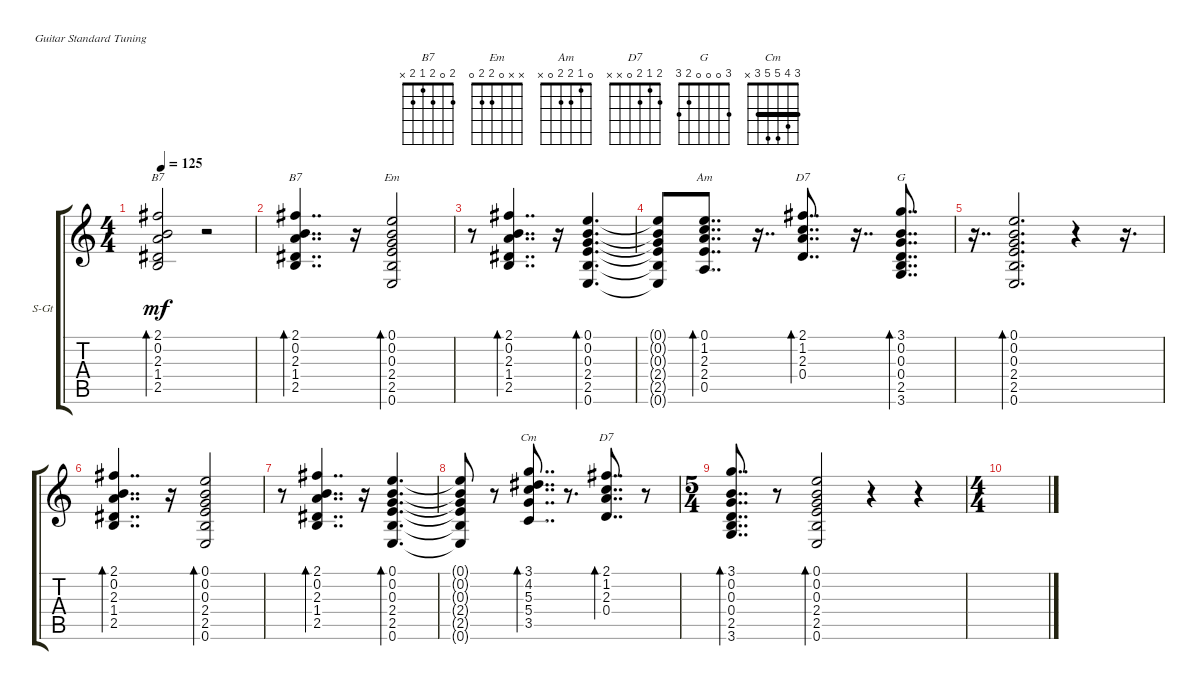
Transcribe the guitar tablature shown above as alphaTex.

\defaultSystemsLayout 4
\bracketExtendMode groupsimilarinstruments
\firstSystemTrackNameOrientation horizontal
\otherSystemsTrackNameOrientation horizontal
\track ("Steel Guitar" "S-Gt") {instrument acousticguitarsteel}
\staff {score tabs}
\tuning (E4 B3 G3 D3 A2 E2)
\chord ("B7" 2 0 2 1 2 x)
\chord ("Em" x x 0 2 2 0)
\chord ("Am" 0 1 2 2 0 x)
\chord ("D7" 2 1 2 0 x x)
\chord ("G" 3 0 0 0 2 3)
\chord ("Cm" 3 4 5 5 3 x) {barre 3}
\ts (4 4)
\tempo 125
\clef g2
\scale
0.485477
\ks c
(2.5 1.4 2.3 0.2 2.1).2{bd 727 ch "B7" dy mf instrument acousticguitarsteel} r.2 |
(2.5 1.4 2.3 0.2 2.1).4{dd bd 252 ch "B7"} r.16 (0.6 2.5 2.4 0.3 0.2 0.1).2{bd 250 ch "Em"} |
r.8 (2.5 1.4 2.3 0.2 2.1).4{dd bd 252} r.16 (0.6 2.5 2.4 0.3 0.2 0.1).4{d bd 250} |
(0.6{t} 2.5{t} 2.4{t} 0.3{t} 0.2{t} 0.1{t}).8 (0.5 2.4 2.3 1.2 0.1).8{dd bd 197 ch "Am"} r.16{dd} (0.4 2.3 1.2 2.1).8{dd bd 197 ch "D7"} r.16{dd} (3.6 2.5 0.4 0.3 0.2 3.1).8{dd bd 197 ch "G"} |
r.16{dd} (0.6 2.5 2.4 0.3 0.2 0.1).2{d bd 250} r.4 r.16{d} |
(2.5 1.4 2.3 0.2 2.1).4{dd bd 252} r.16 (0.6 2.5 2.4 0.3 0.2 0.1).2{bd 250} |
r.8 (2.5 1.4 2.3 0.2 2.1).4{dd bd 252} r.16 (0.6 2.5 2.4 0.3 0.2 0.1).4{d bd 250} |
(0.6{t} 2.5{t} 2.4{t} 0.3{t} 0.2{t} 0.1{t}).8 r.8 (3.5 5.4 5.3 4.2 3.1).8{dd bd 238 ch "Cm"} r.8{d} (0.4 2.3 1.2 2.1).8{dd bd 238 ch "D7"} r.8 |
\ts (5 4)
(3.6 2.5 0.4 0.3 0.2 3.1).8{dd bd 237} r.8 (0.6 2.5 2.4 0.3 0.2 0.1).2{bd 250} r.4 r.4 |
\ts (4 4)
\scale
0.257261 |
\scale
0.257261
